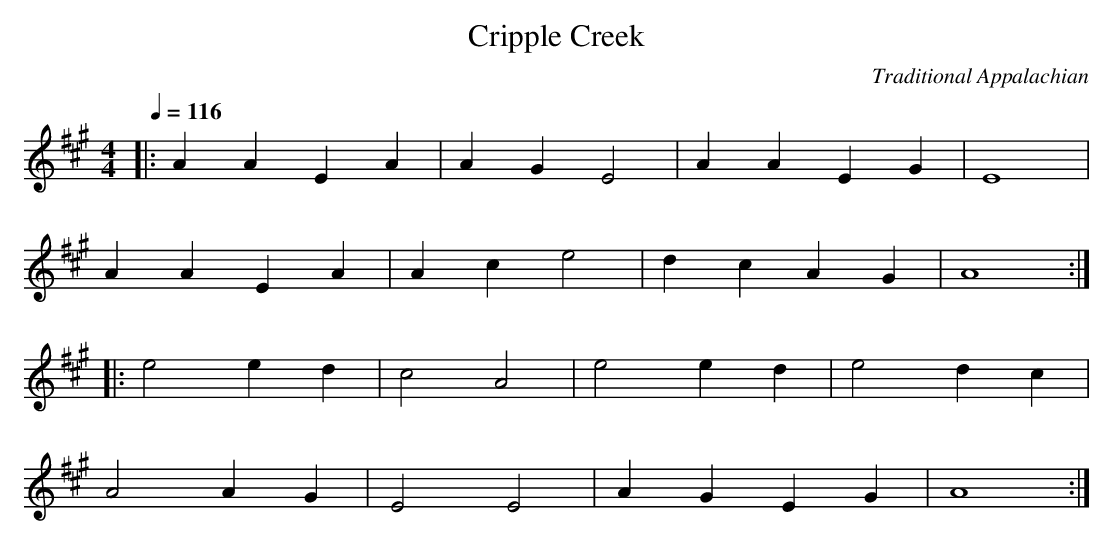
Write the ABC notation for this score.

X:1
T:Cripple Creek
C:Traditional Appalachian
M:4/4
L:1/8
Q:1/4=116
K:A
|: A2 A2 E2 A2 | A2 G2 E4 | A2 A2 E2 G2 | E8 |
   A2 A2 E2 A2 | A2 c2 e4 | d2 c2 A2 G2 | A8 :|
|: e4 e2 d2 | c4 A4 | e4 e2 d2 | e4 d2 c2 |
   A4 A2 G2 | E4 E4 | A2 G2 E2 G2 | A8 :|
